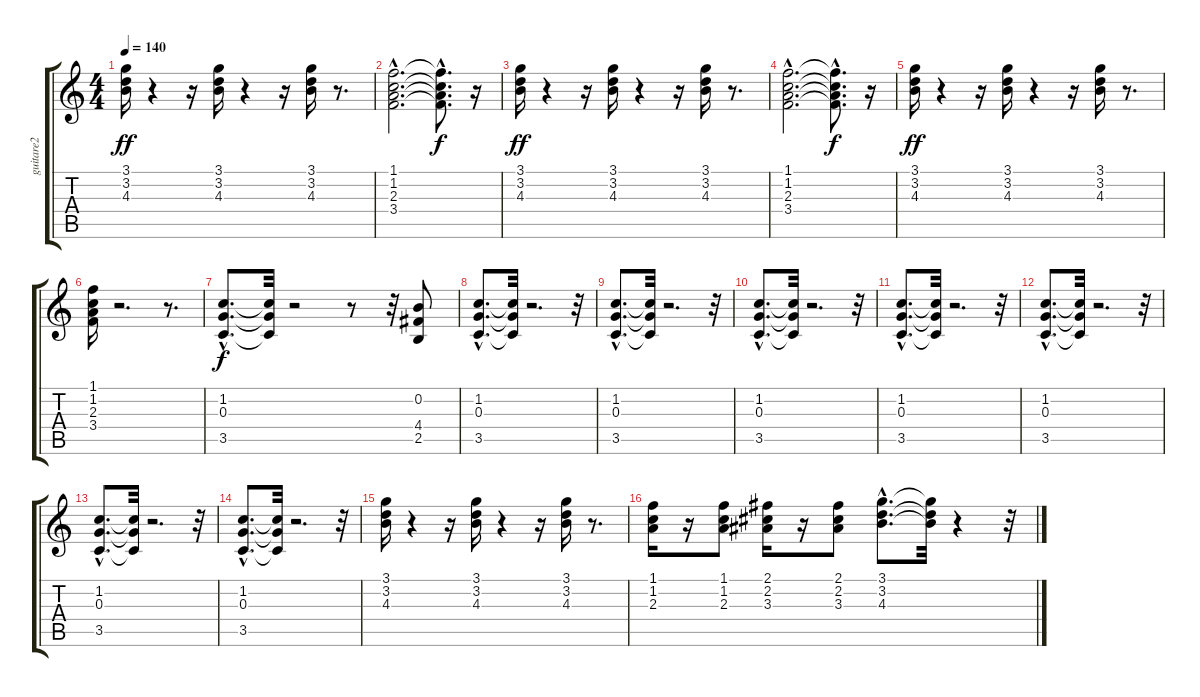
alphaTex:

\track ("guitare2" "guitare2") {instrument distortionguitar}
\staff {score tabs}
\tuning (E4 B3 G3 D3 A2 E2) {hide}
\ts (4 4)
\tempo 140
\clef g2
\ks c
(3.1 3.2 4.3).16{dy ff} r.4 r.16 (3.1 3.2 4.3).16 r.4 r.16 (3.1 3.2 4.3).16 r.8{d} |
(1.1{hac} 1.2{hac} 2.3{hac} 3.4{hac}).2{d} (1.1{hac t} 1.2{hac t} 2.3{hac t} 3.4{hac t}).8{d dy f} r.16 |
(3.1 3.2 4.3).16{dy ff} r.4 r.16 (3.1 3.2 4.3).16 r.4 r.16 (3.1 3.2 4.3).16 r.8{d} |
(1.1{hac} 1.2{hac} 2.3{hac} 3.4{hac}).2{d} (1.1{hac t} 1.2{hac t} 2.3{hac t} 3.4{hac t}).8{d dy f} r.16 |
(3.1 3.2 4.3).16{dy ff} r.4 r.16 (3.1 3.2 4.3).16 r.4 r.16 (3.1 3.2 4.3).16 r.8{d} |
(1.1 1.2 2.3 3.4).16 r.2{d} r.8{d} |
(1.2{hac} 0.3{hac} 3.5{hac}).8{d dy f} (1.2{t} 0.3{t} 3.5{t}).32 r.2 r.8 r.32 (0.2 4.4 2.5).8 |
(1.2{hac} 0.3{hac} 3.5{hac}).8{d} (1.2{t} 0.3{t} 3.5{t}).32 r.2{d} r.32 |
(1.2{hac} 0.3{hac} 3.5{hac}).8{d} (1.2{t} 0.3{t} 3.5{t}).32 r.2{d} r.32 |
(1.2{hac} 0.3{hac} 3.5{hac}).8{d} (1.2{t} 0.3{t} 3.5{t}).32 r.2{d} r.32 |
(1.2{hac} 0.3{hac} 3.5{hac}).8{d} (1.2{t} 0.3{t} 3.5{t}).32 r.2{d} r.32 |
(1.2{hac} 0.3{hac} 3.5{hac}).8{d} (1.2{t} 0.3{t} 3.5{t}).32 r.2{d} r.32 |
(1.2{hac} 0.3{hac} 3.5{hac}).8{d} (1.2{t} 0.3{t} 3.5{t}).32 r.2{d} r.32 |
(1.2{hac} 0.3{hac} 3.5{hac}).8{d} (1.2{t} 0.3{t} 3.5{t}).32 r.2{d} r.32 |
(3.1 3.2 4.3).16 r.4 r.16 (3.1 3.2 4.3).16 r.4 r.16 (3.1 3.2 4.3).16 r.8{d} |
(1.1 1.2 2.3).16 r.16 (1.1 1.2 2.3).8 (2.1 2.2 3.3).16 r.16 (2.1 2.2 3.3).8 (3.1{hac} 3.2{hac} 4.3{hac}).8{d} (3.1{t} 3.2{t} 4.3{t}).32 r.4 r.32
